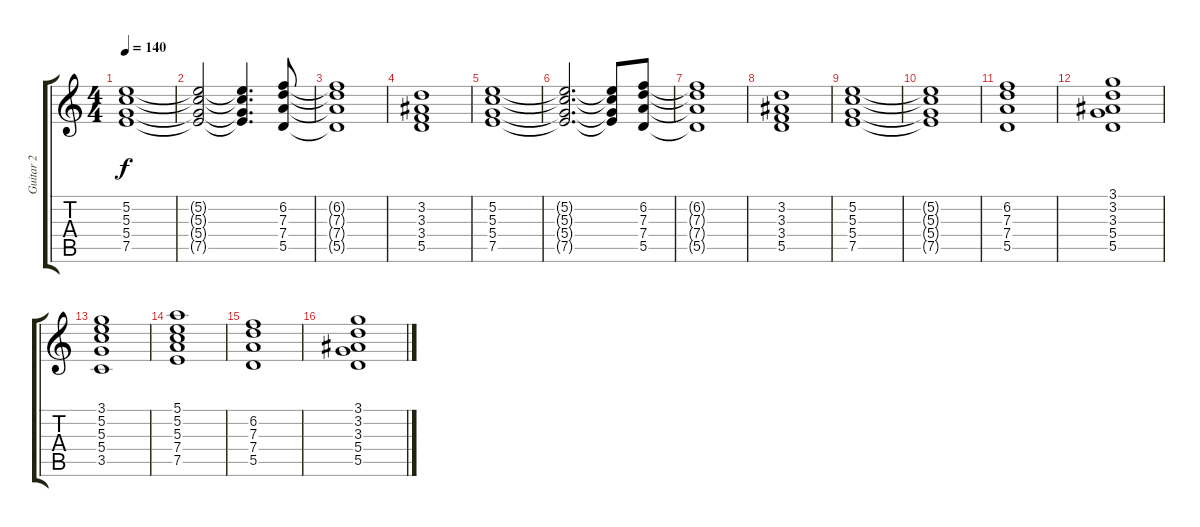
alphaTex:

\track ("Guitar 2" "Guitar 2") {instrument electricguitarjazz}
\staff {score tabs}
\tuning (E4 B3 G3 D3 A2 E2) {hide}
\ts (4 4)
\tempo 140
\clef g2
\ks c
(5.2 5.3 5.4 7.5).1{dy f} |
(5.2{t} 5.3{t} 5.4{t} 7.5{t}).2 (5.2{t} 5.3{t} 5.4{t} 7.5{t}).4{d} (6.2 7.3 7.4 5.5).8 |
(6.2{t} 7.3{t} 7.4{t} 5.5{t}).1 |
(3.2 3.3 3.4 5.5).1 |
(5.2 5.3 5.4 7.5).1 |
(5.2{t} 5.3{t} 5.4{t} 7.5{t}).2{d} (5.2{t} 5.3{t} 5.4{t} 7.5{t}).8 (6.2 7.3 7.4 5.5).8 |
(6.2{t} 7.3{t} 7.4{t} 5.5{t}).1 |
(3.2 3.3 3.4 5.5).1 |
(5.2 5.3 5.4 7.5).1 |
(5.2{t} 5.3{t} 5.4{t} 7.5{t}).1 |
(6.2 7.3 7.4 5.5).1 |
(3.1 3.2 3.3 5.4 5.5).1 |
(3.1 5.2 5.3 5.4 3.5).1 |
(5.1 5.2 5.3 7.4 7.5).1 |
(6.2 7.3 7.4 5.5).1 |
(3.1 3.2 3.3 5.4 5.5).1
